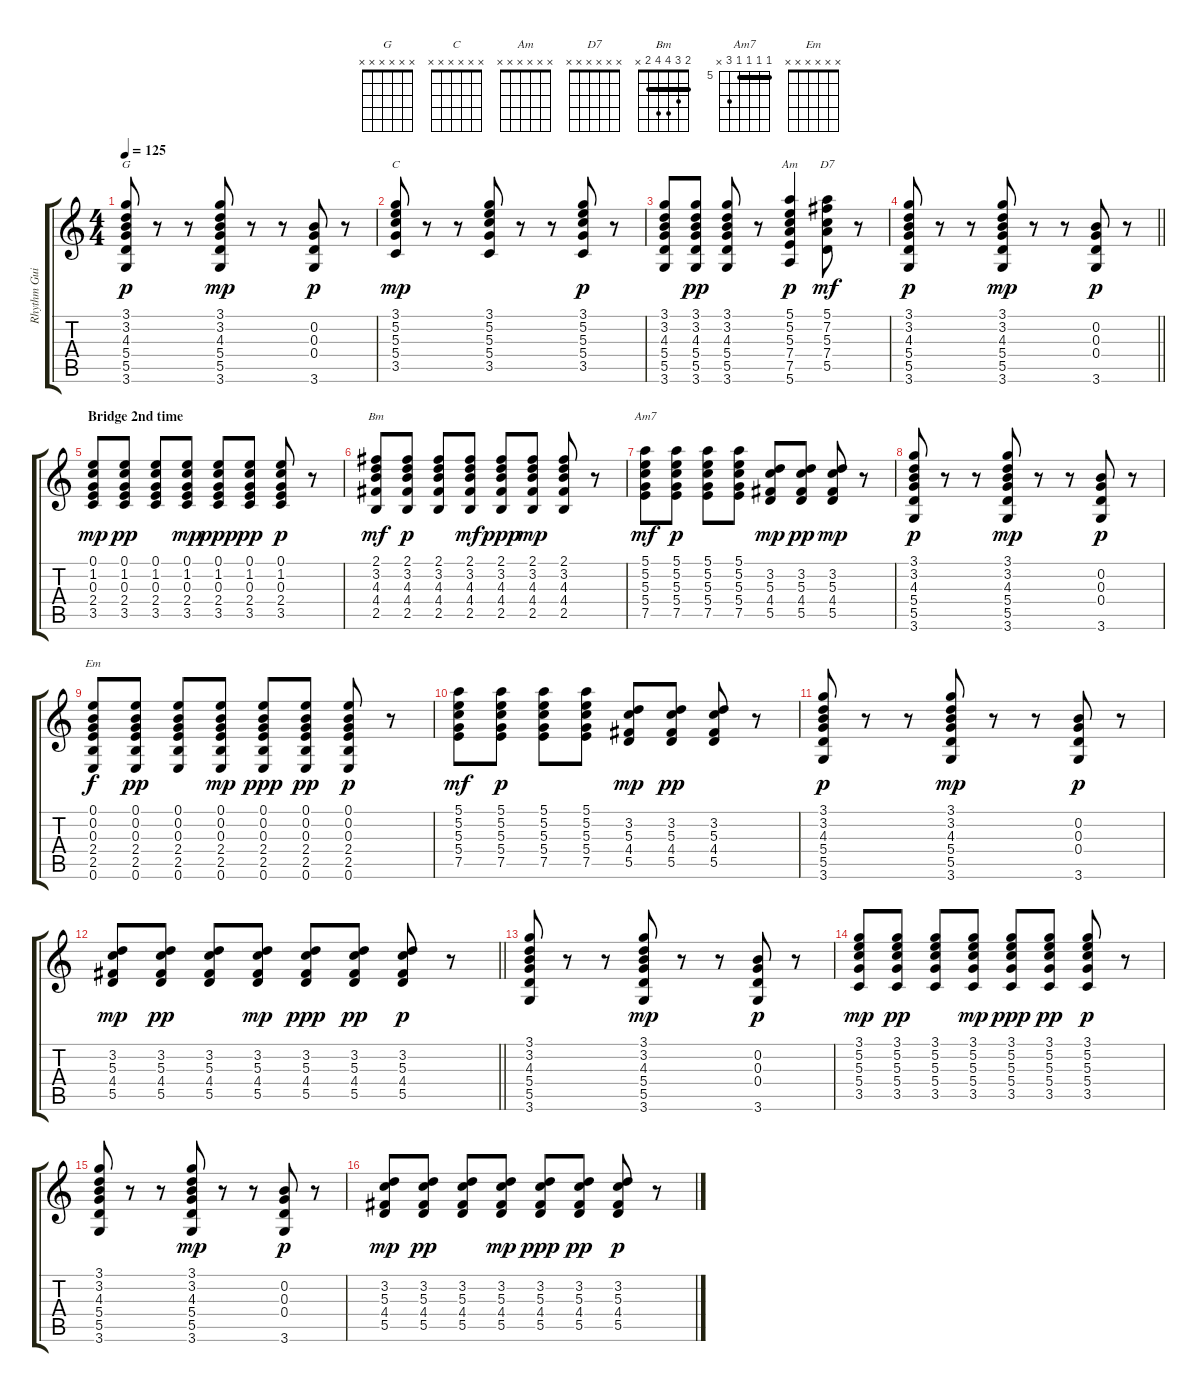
\track ("Rhythm Guitar" "Rhythm Gui") {instrument electricguitarjazz}
\staff {score tabs}
\tuning (E4 B3 G3 D3 A2 E2) {hide}
\chord ("G" x x x x x x)
\chord ("C" x x x x x x)
\chord ("Am" x x x x x x)
\chord ("D7" x x x x x x)
\chord ("Bm" 2 3 4 4 2 x) {barre 2}
\chord ("Am7" 5 5 5 5 7 x) {firstfret 5 barre 5}
\chord ("Em" x x x x x x)
\ts (4 4)
\tempo 125
\clef g2
\ks c
(3.1 3.2 4.3 5.4 5.5 3.6).8{ch "G" dy p} r.8 r.8 (3.1 3.2 4.3 5.4 5.5 3.6).8{dy mp} r.8 r.8 (0.2 0.3 0.4 3.6).8{dy p} r.8 |
(3.1 5.2 5.3 5.4 3.5).8{ch "C" dy mp} r.8 r.8 (3.1 5.2 5.3 5.4 3.5).8 r.8 r.8 (3.1 5.2 5.3 5.4 3.5).8{dy p} r.8 |
(3.1 3.2 4.3 5.4 5.5 3.6).8 (3.1 3.2 4.3 5.4 5.5 3.6).8{dy pp} (3.1 3.2 4.3 5.4 5.5 3.6).8 r.8 (5.1 5.2 5.3 7.4 7.5 5.6).4{ch "Am" dy p} (5.1 7.2 5.3 7.4 5.5).8{ch "D7" dy mf} r.8 |
\barLineRight lightlight
(3.1 3.2 4.3 5.4 5.5 3.6).8{dy p} r.8 r.8 (3.1 3.2 4.3 5.4 5.5 3.6).8{dy mp} r.8 r.8 (0.2 0.3 0.4 3.6).8{dy p} r.8 |
\section ("" "Bridge 2nd time")
(0.1 1.2 0.3 2.4 3.5).8{dy mp} (0.1 1.2 0.3 2.4 3.5).8{dy pp} (0.1 1.2 0.3 2.4 3.5).8 (0.1 1.2 0.3 2.4 3.5).8{dy mp} (0.1 1.2 0.3 2.4 3.5).8{dy ppp} (0.1 1.2 0.3 2.4 3.5).8{dy pp} (0.1 1.2 0.3 2.4 3.5).8{dy p} r.8 |
(2.1 3.2 4.3 4.4 2.5).8{ch "Bm" dy mf} (2.1 3.2 4.3 4.4 2.5).8{dy p} (2.1 3.2 4.3 4.4 2.5).8 (2.1 3.2 4.3 4.4 2.5).8{dy mf} (2.1 3.2 4.3 4.4 2.5).8{dy ppp} (2.1 3.2 4.3 4.4 2.5).8{dy mp} (2.1 3.2 4.3 4.4 2.5).8 r.8 |
(5.1 5.2 5.3 5.4 7.5).8{ch "Am7" dy mf} (5.1 5.2 5.3 5.4 7.5).8{dy p} (5.1 5.2 5.3 5.4 7.5).8 (5.1 5.2 5.3 5.4 7.5).8 (3.2 5.3 4.4 5.5).8{dy mp} (3.2 5.3 4.4 5.5).8{dy pp} (3.2 5.3 4.4 5.5).8{dy mp} r.8 |
(3.1 3.2 4.3 5.4 5.5 3.6).8{dy p} r.8 r.8 (3.1 3.2 4.3 5.4 5.5 3.6).8{dy mp} r.8 r.8 (0.2 0.3 0.4 3.6).8{dy p} r.8 |
(0.1 0.2 0.3 2.4 2.5 0.6).8{ch "Em" dy f} (0.1 0.2 0.3 2.4 2.5 0.6).8{dy pp} (0.1 0.2 0.3 2.4 2.5 0.6).8 (0.1 0.2 0.3 2.4 2.5 0.6).8{dy mp} (0.1 0.2 0.3 2.4 2.5 0.6).8{dy ppp} (0.1 0.2 0.3 2.4 2.5 0.6).8{dy pp} (0.1 0.2 0.3 2.4 2.5 0.6).8{dy p} r.8 |
(5.1 5.2 5.3 5.4 7.5).8{dy mf} (5.1 5.2 5.3 5.4 7.5).8{dy p} (5.1 5.2 5.3 5.4 7.5).8 (5.1 5.2 5.3 5.4 7.5).8 (3.2 5.3 4.4 5.5).8{dy mp} (3.2 5.3 4.4 5.5).8{dy pp} (3.2 5.3 4.4 5.5).8 r.8 |
(3.1 3.2 4.3 5.4 5.5 3.6).8{dy p} r.8 r.8 (3.1 3.2 4.3 5.4 5.5 3.6).8{dy mp} r.8 r.8 (0.2 0.3 0.4 3.6).8{dy p} r.8 |
\barLineRight lightlight
(3.2 5.3 4.4 5.5).8{dy mp} (3.2 5.3 4.4 5.5).8{dy pp} (3.2 5.3 4.4 5.5).8 (3.2 5.3 4.4 5.5).8{dy mp} (3.2 5.3 4.4 5.5).8{dy ppp} (3.2 5.3 4.4 5.5).8{dy pp} (3.2 5.3 4.4 5.5).8{dy p} r.8 |
(3.1 3.2 4.3 5.4 5.5 3.6).8 r.8 r.8 (3.1 3.2 4.3 5.4 5.5 3.6).8{dy mp} r.8 r.8 (0.2 0.3 0.4 3.6).8{dy p} r.8 |
(3.1 5.2 5.3 5.4 3.5).8{dy mp} (3.1 5.2 5.3 5.4 3.5).8{dy pp} (3.1 5.2 5.3 5.4 3.5).8 (3.1 5.2 5.3 5.4 3.5).8{dy mp} (3.1 5.2 5.3 5.4 3.5).8{dy ppp} (3.1 5.2 5.3 5.4 3.5).8{dy pp} (3.1 5.2 5.3 5.4 3.5).8{dy p} r.8 |
(3.1 3.2 4.3 5.4 5.5 3.6).8 r.8 r.8 (3.1 3.2 4.3 5.4 5.5 3.6).8{dy mp} r.8 r.8 (0.2 0.3 0.4 3.6).8{dy p} r.8 |
(3.2 5.3 4.4 5.5).8{dy mp} (3.2 5.3 4.4 5.5).8{dy pp} (3.2 5.3 4.4 5.5).8 (3.2 5.3 4.4 5.5).8{dy mp} (3.2 5.3 4.4 5.5).8{dy ppp} (3.2 5.3 4.4 5.5).8{dy pp} (3.2 5.3 4.4 5.5).8{dy p} r.8
